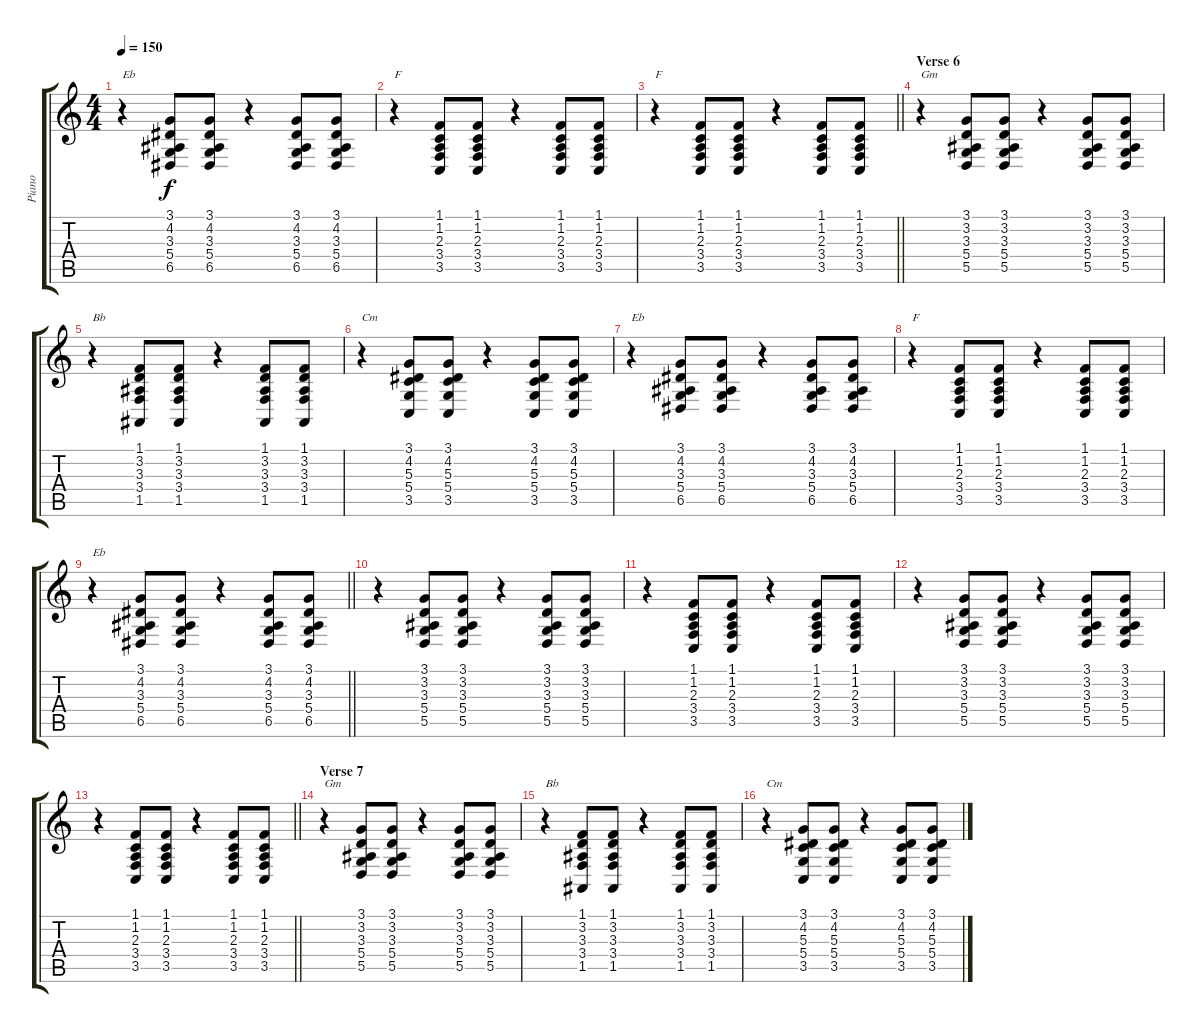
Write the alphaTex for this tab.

\track ("Piano" "Piano") {instrument acousticgrandpiano}
\staff {score tabs}
\tuning (E4 B3 G3 D3 A2 E2) {hide}
\ts (4 4)
\tempo 150
\clef g2
\ks c
r.4{txt "Eb" dy f} (3.1 4.2 3.3 5.4 6.5).8 (3.1 4.2 3.3 5.4 6.5).8 r.4 (3.1 4.2 3.3 5.4 6.5).8 (3.1 4.2 3.3 5.4 6.5).8 |
r.4{txt "F"} (1.1 1.2 2.3 3.4 3.5).8 (1.1 1.2 2.3 3.4 3.5).8 r.4 (1.1 1.2 2.3 3.4 3.5).8 (1.1 1.2 2.3 3.4 3.5).8 |
\barLineRight lightlight
r.4{txt "F"} (1.1 1.2 2.3 3.4 3.5).8 (1.1 1.2 2.3 3.4 3.5).8 r.4 (1.1 1.2 2.3 3.4 3.5).8 (1.1 1.2 2.3 3.4 3.5).8 |
\section ("" "Verse 6")
r.4{txt "Gm"} (3.1 3.2 3.3 5.4 5.5).8 (3.1 3.2 3.3 5.4 5.5).8 r.4 (3.1 3.2 3.3 5.4 5.5).8 (3.1 3.2 3.3 5.4 5.5).8 |
r.4{txt "Bb"} (1.1 3.2 3.3 3.4 1.5).8 (1.1 3.2 3.3 3.4 1.5).8 r.4 (1.1 3.2 3.3 3.4 1.5).8 (1.1 3.2 3.3 3.4 1.5).8 |
r.4{txt "Cm"} (3.1 4.2 5.3 5.4 3.5).8 (3.1 4.2 5.3 5.4 3.5).8 r.4 (3.1 4.2 5.3 5.4 3.5).8 (3.1 4.2 5.3 5.4 3.5).8 |
r.4{txt "Eb"} (3.1 4.2 3.3 5.4 6.5).8 (3.1 4.2 3.3 5.4 6.5).8 r.4 (3.1 4.2 3.3 5.4 6.5).8 (3.1 4.2 3.3 5.4 6.5).8 |
r.4{txt "F"} (1.1 1.2 2.3 3.4 3.5).8 (1.1 1.2 2.3 3.4 3.5).8 r.4 (1.1 1.2 2.3 3.4 3.5).8 (1.1 1.2 2.3 3.4 3.5).8 |
\barLineRight lightlight
r.4{txt "Eb"} (3.1 4.2 3.3 5.4 6.5).8 (3.1 4.2 3.3 5.4 6.5).8 r.4 (3.1 4.2 3.3 5.4 6.5).8 (3.1 4.2 3.3 5.4 6.5).8 |
\section ("" "")
r.4 (3.1 3.2 3.3 5.4 5.5).8 (3.1 3.2 3.3 5.4 5.5).8 r.4 (3.1 3.2 3.3 5.4 5.5).8 (3.1 3.2 3.3 5.4 5.5).8 |
r.4 (1.1 1.2 2.3 3.4 3.5).8 (1.1 1.2 2.3 3.4 3.5).8 r.4 (1.1 1.2 2.3 3.4 3.5).8 (1.1 1.2 2.3 3.4 3.5).8 |
r.4 (3.1 3.2 3.3 5.4 5.5).8 (3.1 3.2 3.3 5.4 5.5).8 r.4 (3.1 3.2 3.3 5.4 5.5).8 (3.1 3.2 3.3 5.4 5.5).8 |
\barLineRight lightlight
r.4 (1.1 1.2 2.3 3.4 3.5).8 (1.1 1.2 2.3 3.4 3.5).8 r.4 (1.1 1.2 2.3 3.4 3.5).8 (1.1 1.2 2.3 3.4 3.5).8 |
\section ("" "Verse 7")
r.4{txt "Gm"} (3.1 3.2 3.3 5.4 5.5).8 (3.1 3.2 3.3 5.4 5.5).8 r.4 (3.1 3.2 3.3 5.4 5.5).8 (3.1 3.2 3.3 5.4 5.5).8 |
r.4{txt "Bb"} (1.1 3.2 3.3 3.4 1.5).8 (1.1 3.2 3.3 3.4 1.5).8 r.4 (1.1 3.2 3.3 3.4 1.5).8 (1.1 3.2 3.3 3.4 1.5).8 |
r.4{txt "Cm"} (3.1 4.2 5.3 5.4 3.5).8 (3.1 4.2 5.3 5.4 3.5).8 r.4 (3.1 4.2 5.3 5.4 3.5).8 (3.1 4.2 5.3 5.4 3.5).8
